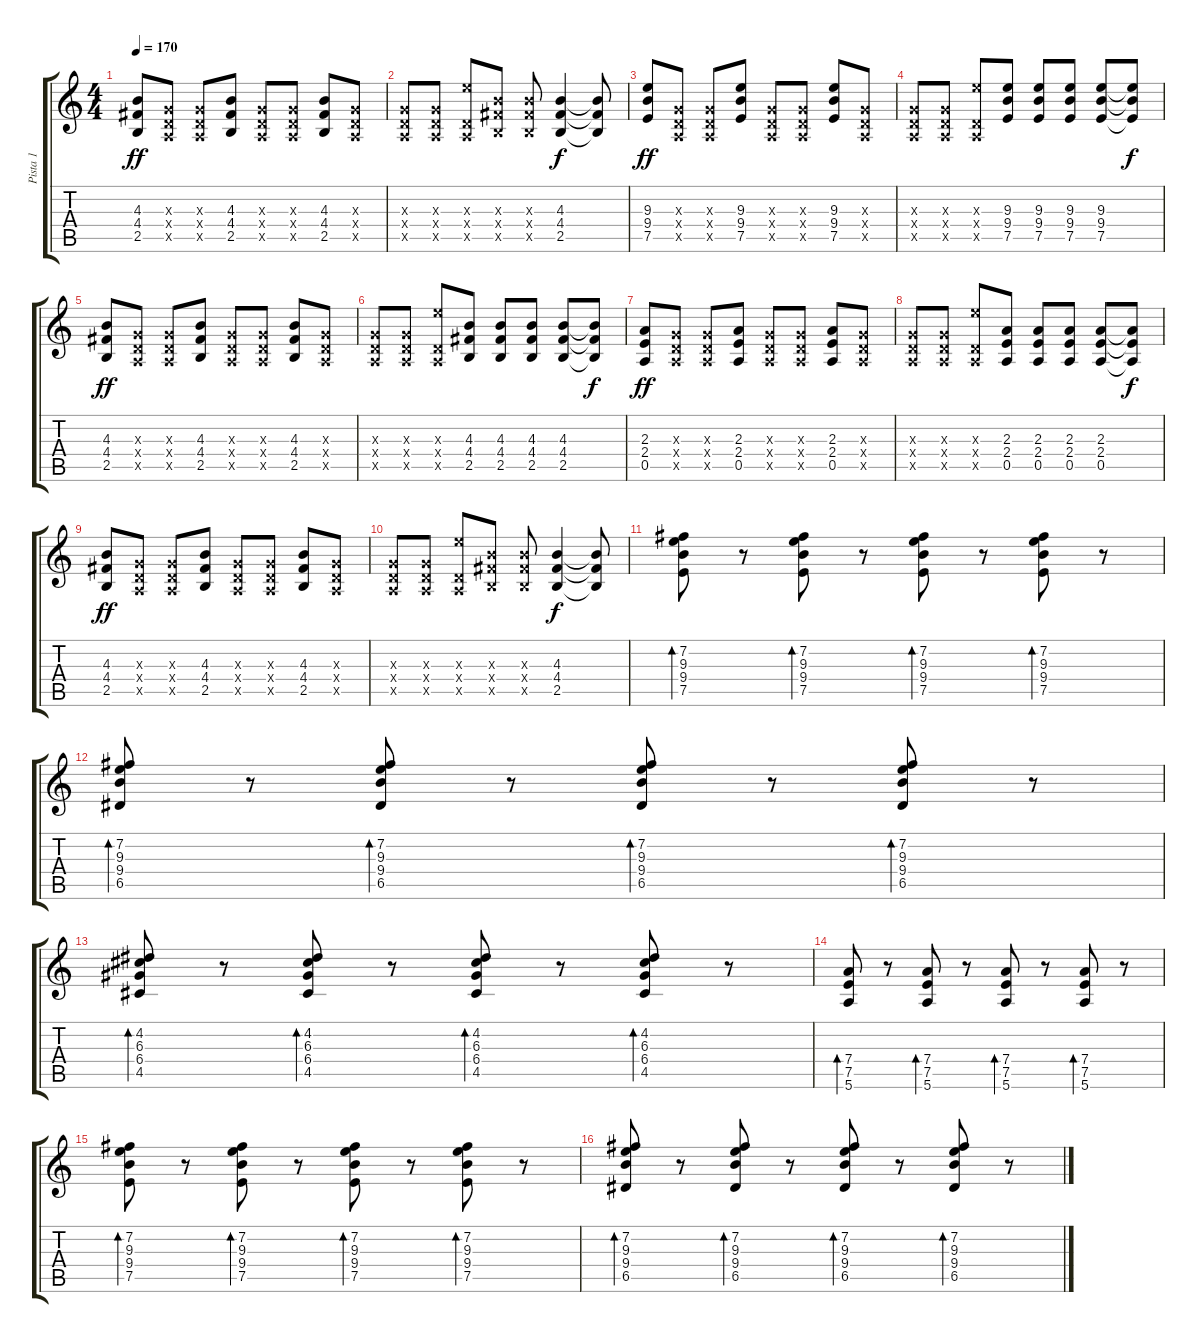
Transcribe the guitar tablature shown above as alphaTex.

\track ("Pista 1" "Pista 1") {instrument distortionguitar}
\staff {score tabs}
\tuning (E4 B3 G3 D3 A2 E2) {hide}
\ts (4 4)
\tempo 170
\clef g2
\ks c
(4.3 4.4 2.5).8{dy ff} (0.3{x} 0.4{x} 0.5{x}).8 (0.3{x} 0.4{x} 0.5{x}).8 (4.3 4.4 2.5).8 (0.3{x} 0.4{x} 0.5{x}).8 (0.3{x} 0.4{x} 0.5{x}).8 (4.3 4.4 2.5).8 (0.3{x} 0.4{x} 0.5{x}).8 |
(0.3{x} 0.4{x} 0.5{x}).8 (0.3{x} 0.4{x} 0.5{x}).8 (9.3{x} 0.4{x} 0.5{x}).8 (4.3{x} 4.4{x} 2.5{x}).8 (4.3{x} 4.4{x} 2.5{x}).8 (4.3 4.4 2.5).4{dy f} (4.3{t} 4.4{t} 2.5{t}).8 |
(9.3 9.4 7.5).8{dy ff} (0.3{x} 0.4{x} 0.5{x}).8 (0.3{x} 0.4{x} 0.5{x}).8 (9.3 9.4 7.5).8 (0.3{x} 0.4{x} 0.5{x}).8 (0.3{x} 0.4{x} 0.5{x}).8 (9.3 9.4 7.5).8 (0.3{x} 0.4{x} 0.5{x}).8 |
(0.3{x} 0.4{x} 0.5{x}).8 (0.3{x} 0.4{x} 0.5{x}).8 (9.3{x} 0.4{x} 0.5{x}).8 (9.3 9.4 7.5).8 (9.3 9.4 7.5).8 (9.3 9.4 7.5).8 (9.3 9.4 7.5).8 (9.3{t} 9.4{t} 7.5{t}).8{dy f} |
(4.3 4.4 2.5).8{dy ff} (0.3{x} 0.4{x} 0.5{x}).8 (0.3{x} 0.4{x} 0.5{x}).8 (4.3 4.4 2.5).8 (0.3{x} 0.4{x} 0.5{x}).8 (0.3{x} 0.4{x} 0.5{x}).8 (4.3 4.4 2.5).8 (0.3{x} 0.4{x} 0.5{x}).8 |
(0.3{x} 0.4{x} 0.5{x}).8 (0.3{x} 0.4{x} 0.5{x}).8 (9.3{x} 0.4{x} 0.5{x}).8 (4.3 4.4 2.5).8 (4.3 4.4 2.5).8 (4.3 4.4 2.5).8 (4.3 4.4 2.5).8 (4.3{t} 4.4{t} 2.5{t}).8{dy f} |
(2.3 2.4 0.5).8{dy ff} (0.3{x} 0.4{x} 0.5{x}).8 (0.3{x} 0.4{x} 0.5{x}).8 (2.3 2.4 0.5).8 (0.3{x} 0.4{x} 0.5{x}).8 (0.3{x} 0.4{x} 0.5{x}).8 (2.3 2.4 0.5).8 (0.3{x} 0.4{x} 0.5{x}).8 |
(0.3{x} 0.4{x} 0.5{x}).8 (0.3{x} 0.4{x} 0.5{x}).8 (9.3{x} 0.4{x} 0.5{x}).8 (2.3 2.4 0.5).8 (2.3 2.4 0.5).8 (2.3 2.4 0.5).8 (2.3 2.4 0.5).8 (2.3{t} 2.4{t} 0.5{t}).8{dy f} |
(4.3 4.4 2.5).8{dy ff} (0.3{x} 0.4{x} 0.5{x}).8 (0.3{x} 0.4{x} 0.5{x}).8 (4.3 4.4 2.5).8 (0.3{x} 0.4{x} 0.5{x}).8 (0.3{x} 0.4{x} 0.5{x}).8 (4.3 4.4 2.5).8 (0.3{x} 0.4{x} 0.5{x}).8 |
(0.3{x} 0.4{x} 0.5{x}).8 (0.3{x} 0.4{x} 0.5{x}).8 (9.3{x} 0.4{x} 0.5{x}).8 (4.3{x} 4.4{x} 2.5{x}).8 (4.3{x} 4.4{x} 2.5{x}).8 (4.3 4.4 2.5).4{dy f} (4.3{t} 4.4{t} 2.5{t}).8 |
(7.2 9.3 9.4 7.5).8{bd 60} r.8 (7.2 9.3 9.4 7.5).8{bd 60} r.8 (7.2 9.3 9.4 7.5).8{bd 60} r.8 (7.2 9.3 9.4 7.5).8{bd 60} r.8 |
(7.2 9.3 9.4 6.5).8{bd 60} r.8 (7.2 9.3 9.4 6.5).8{bd 60} r.8 (7.2 9.3 9.4 6.5).8{bd 60} r.8 (7.2 9.3 9.4 6.5).8{bd 60} r.8 |
(4.2 6.3 6.4 4.5).8{bd 60} r.8 (4.2 6.3 6.4 4.5).8{bd 60} r.8 (4.2 6.3 6.4 4.5).8{bd 60} r.8 (4.2 6.3 6.4 4.5).8{bd 60} r.8 |
(7.4 7.5 5.6).8{bd 60} r.8 (7.4 7.5 5.6).8{bd 60} r.8 (7.4 7.5 5.6).8{bd 60} r.8 (7.4 7.5 5.6).8{bd 60} r.8 |
(7.2 9.3 9.4 7.5).8{bd 60} r.8 (7.2 9.3 9.4 7.5).8{bd 60} r.8 (7.2 9.3 9.4 7.5).8{bd 60} r.8 (7.2 9.3 9.4 7.5).8{bd 60} r.8 |
(7.2 9.3 9.4 6.5).8{bd 60} r.8 (7.2 9.3 9.4 6.5).8{bd 60} r.8 (7.2 9.3 9.4 6.5).8{bd 60} r.8 (7.2 9.3 9.4 6.5).8{bd 60} r.8
